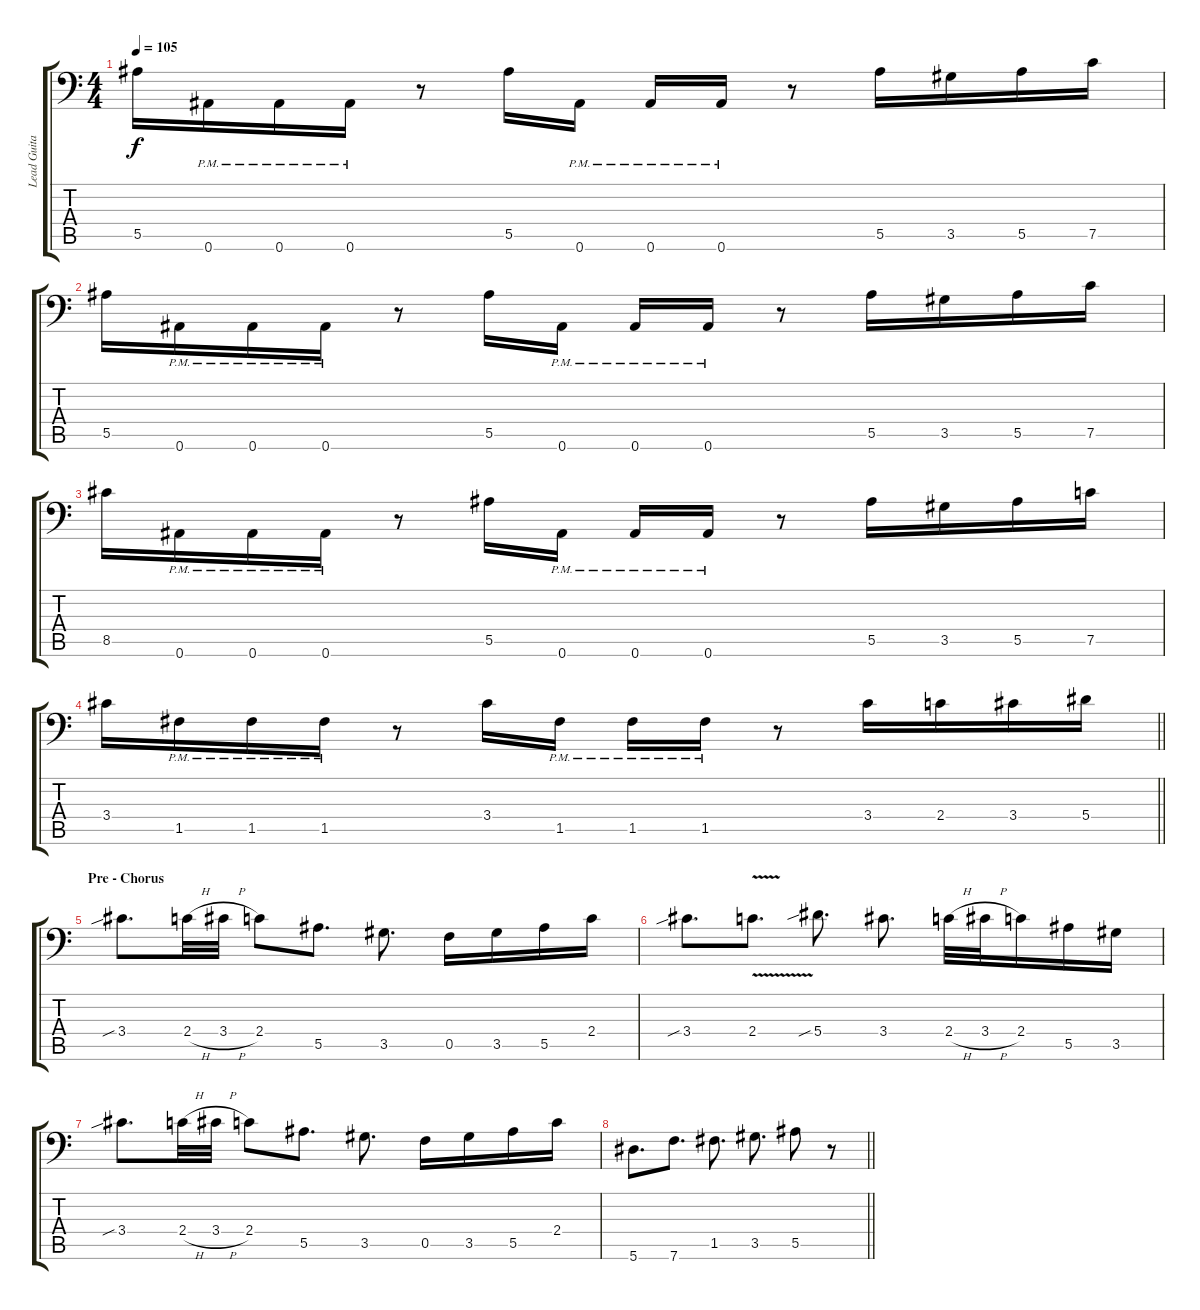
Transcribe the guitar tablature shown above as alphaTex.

\track ("Lead Guitar" "Lead Guita") {instrument distortionguitar}
\staff {score tabs}
\tuning (C4 G3 Eb3 Bb2 F2 Bb1) {hide}
\ts (4 4)
\tempo 105
\clef f4
\ks c
5.5.16{dy f} 0.6{pm}.16 0.6{pm}.16 0.6{pm}.16 r.8 5.5.16 0.6{pm}.16 0.6{pm}.16 0.6{pm}.16 r.8 5.5.16 3.5.16 5.5.16 7.5.16 |
5.5.16 0.6{pm}.16 0.6{pm}.16 0.6{pm}.16 r.8 5.5.16 0.6{pm}.16 0.6{pm}.16 0.6{pm}.16 r.8 5.5.16 3.5.16 5.5.16 7.5.16 |
8.5.16 0.6{pm}.16 0.6{pm}.16 0.6{pm}.16 r.8 5.5.16 0.6{pm}.16 0.6{pm}.16 0.6{pm}.16 r.8 5.5.16 3.5.16 5.5.16 7.5.16 |
\barLineRight lightlight
3.4.16 1.5{pm}.16 1.5{pm}.16 1.5{pm}.16 r.8 3.4.16 1.5{pm}.16 1.5{pm}.16 1.5{pm}.16 r.8 3.4.16 2.4.16 3.4.16 5.4.16 |
\section ("" "Pre - Chorus")
3.4{sib}.8{d} 2.4{h}.32 3.4{h}.32 2.4.8 5.5.8{d} 3.5.8{d} 0.5.16 3.5.16 5.5.16 2.4.16 |
3.4{sib}.8{d} 2.4{v}.8{d} 5.4{sib}.8{d} 3.4.8{d} 2.4{h}.32 3.4{h}.32 2.4.16 5.5.16 3.5.16 |
3.4{sib}.8{d} 2.4{h}.32 3.4{h}.32 2.4.8 5.5.8{d} 3.5.8{d} 0.5.16 3.5.16 5.5.16 2.4.16 |
\barLineRight lightlight
5.6.8{d} 7.6.8{d} 1.5.8{d} 3.5.8{d} 5.5.8 r.8
